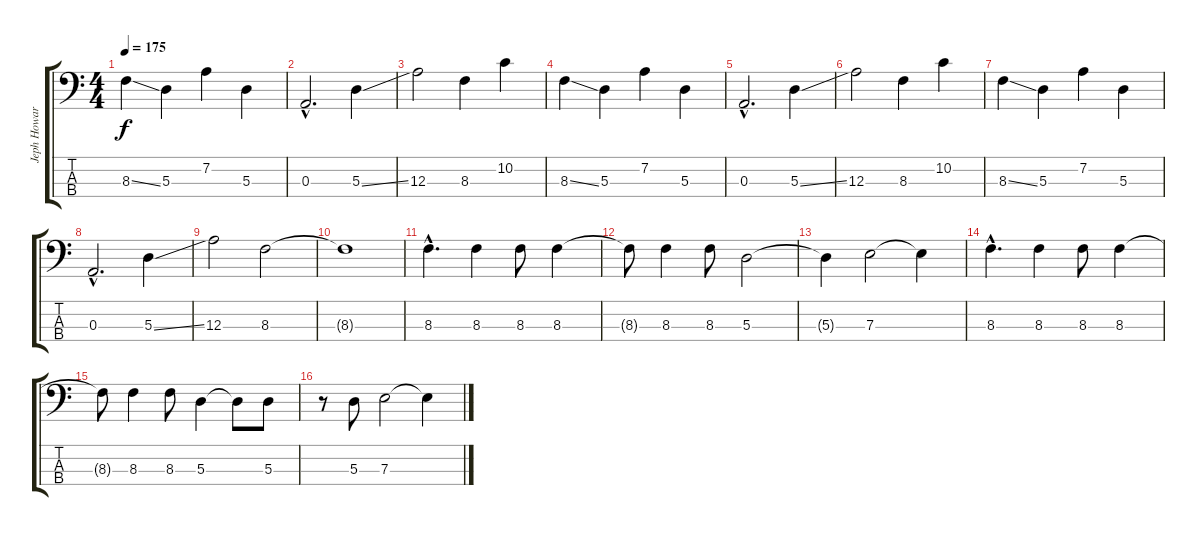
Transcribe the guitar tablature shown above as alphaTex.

\track ("Jeph Howard (Bass)" "Jeph Howar") {instrument electricbassfinger}
\staff {score tabs}
\tuning (G2 D2 A1 D1) {hide}
\ts (4 4)
\tempo 175
\clef f4
\ks c
8.3{ss}.4{dy f} 5.3.4 7.2.4 5.3.4 |
0.3{hac}.2{d} 5.3{ss}.4 |
12.3.2 8.3.4 10.2.4 |
8.3{ss}.4 5.3.4 7.2.4 5.3.4 |
0.3{hac}.2{d} 5.3{ss}.4 |
12.3.2 8.3.4 10.2.4 |
8.3{ss}.4 5.3.4 7.2.4 5.3.4 |
0.3{hac}.2{d} 5.3{ss}.4 |
12.3.2 8.3.2 |
8.3{t}.1 |
8.3{hac}.4{d} 8.3.4 8.3.8 8.3.4 |
8.3{t}.8 8.3.4 8.3.8 5.3.2 |
5.3{t}.4 7.3.2 7.3{t}.4 |
8.3{hac}.4{d} 8.3.4 8.3.8 8.3.4 |
8.3{t}.8 8.3.4 8.3.8 5.3.4 5.3{t}.8 5.3.8 |
r.8 5.3.8 7.3.2 7.3{t}.4
